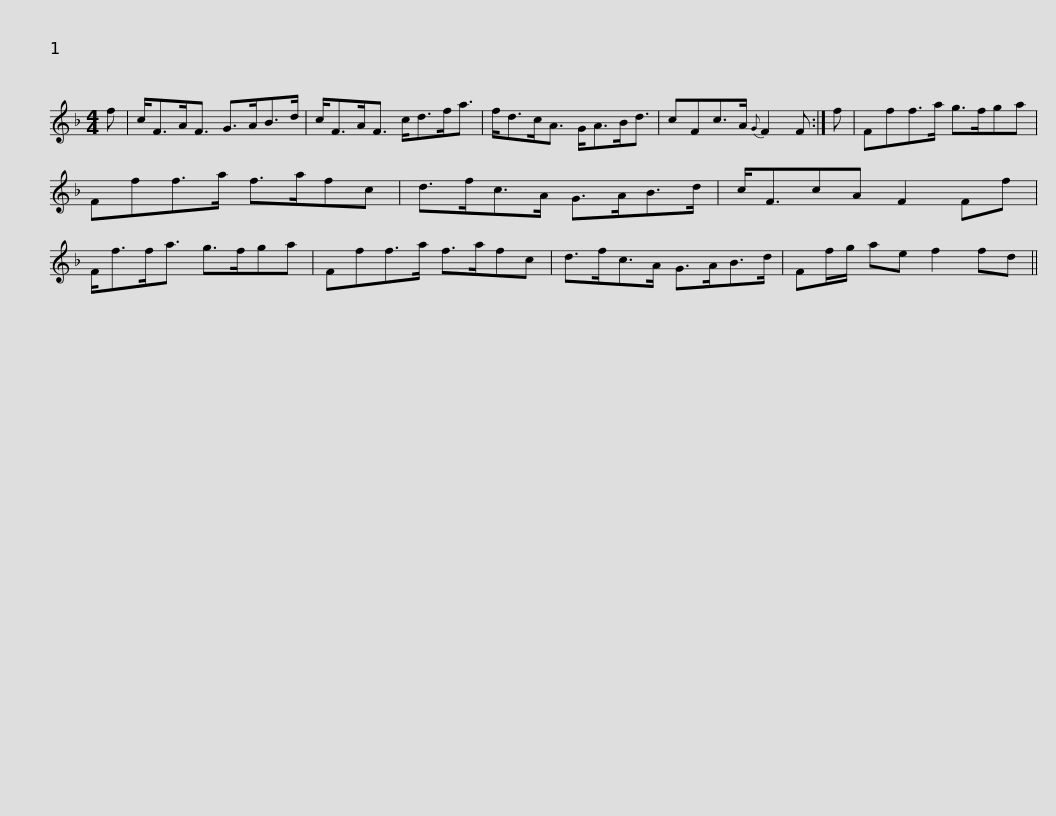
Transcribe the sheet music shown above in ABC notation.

X:1
L:1/8
M:4/4
I:linebreak $
K:F
V:1 treble
V:1
 f | c<FA<F G>AB>d | c<FA<F c<df<a | f<dc<A G<AB<d | cFc>A{G} F2 F :| %5
 f |$ Fff>a g>fga | Fff>a f>afc | d>fc>A G>AB>d | c<FcA F2 Ff | %10
 F<ff<a g>fga |$ Fff>a f>afc | d>fc>A G>AB>d | Ff/g/ ae f2 fd || %14
